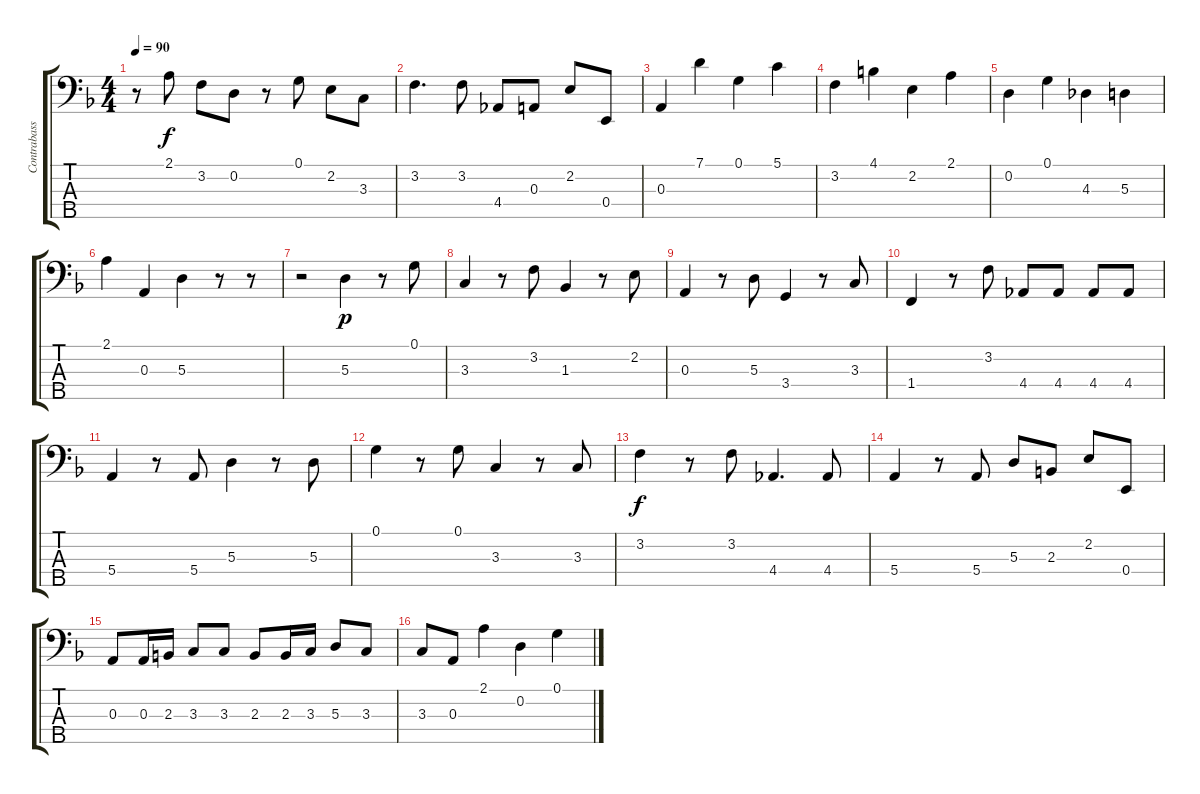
\track ("Contrabass" "Contrabass") {instrument contrabass}
\staff {score tabs}
\tuning (G2 D2 A1 E1 B0) {hide}
\ts (4 4)
\tempo 90
\clef f4
\ks f
r.8{dy f} 2.1.8 3.2.8 0.2.8 r.8 0.1.8 2.2.8 3.3.8 |
3.2.4{d} 3.2.8 4.4.8 0.3.8 2.2.8 0.4.8 |
0.3.4 7.1.4 0.1.4 5.1.4 |
3.2.4 4.1.4 2.2.4 2.1.4 |
0.2.4 0.1.4 4.3.4 5.3.4 |
2.1.4 0.3.4 5.3.4 r.8 r.8 |
r.2 5.3.4{dy p} r.8 0.1.8 |
3.3.4 r.8 3.2.8 1.3.4 r.8 2.2.8 |
0.3.4 r.8 5.3.8 3.4.4 r.8 3.3.8 |
1.4.4 r.8 3.2.8 4.4.8 4.4.8 4.4.8 4.4.8 |
5.4.4 r.8 5.4.8 5.3.4 r.8 5.3.8 |
0.1.4 r.8 0.1.8 3.3.4 r.8 3.3.8 |
3.2.4{dy f} r.8 3.2.8 4.4.4{d} 4.4.8 |
5.4.4 r.8 5.4.8 5.3.8 2.3.8 2.2.8 0.4.8 |
0.3.8 0.3.16 2.3.16 3.3.8 3.3.8 2.3.8 2.3.16 3.3.16 5.3.8 3.3.8 |
3.3.8 0.3.8 2.1.4 0.2.4 0.1.4
